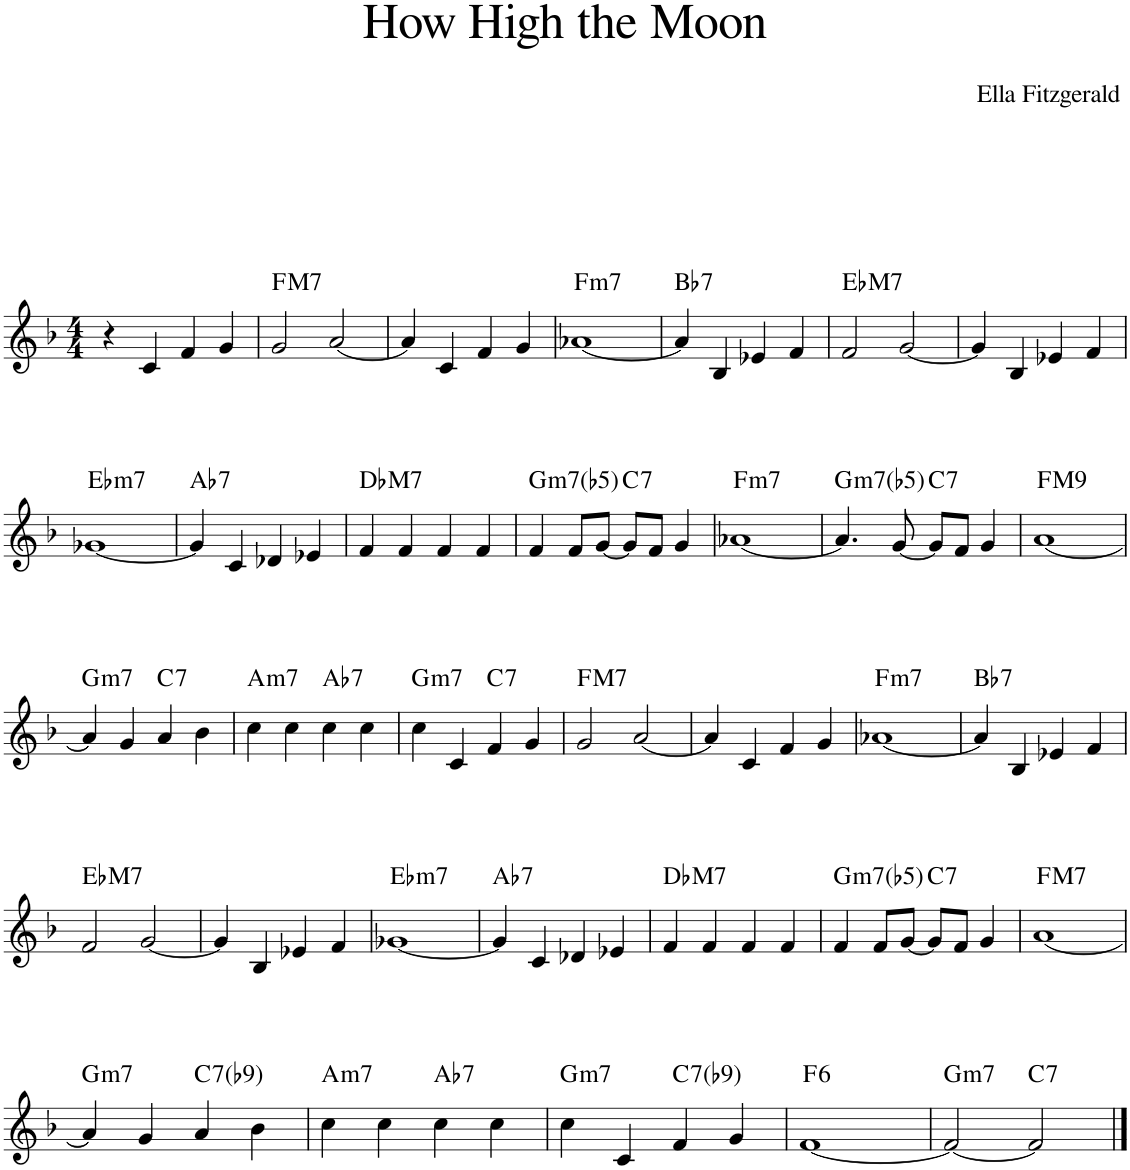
**kern	**harte
*part1	*part1
*staff1	*
*I"Piano	*
*I'Pno.	*
*clefG2	*
*k[b-]	*
*M4/4	*
=1	=1
4r	.
4c/	.
4f/	.
4g/	.
=2	=2
!	!LO:H:kt=M7
2g/	F:maj7
[2a/	.
=3	=3
4a/]	.
4c/	.
4f/	.
4g/	.
=4	=4
!	!LO:H:kt=m7
[1a-X	F:min7
=5	=5
!	!LO:H:kt=7
4a-/]	Bb:7
4B-/	.
4e-X/	.
4f/	.
=6	=6
!	!LO:H:kt=M7
2f/	Eb:maj7
[2g/	.
=7	=7
4g/]	.
4B-/	.
4e-X/	.
4f/	.
!!LO:LB:g=z
=8	=8
!	!LO:H:kt=m7
[1g-X	Eb:min7
=9	=9
!	!LO:H:kt=7
4g-/]	Ab:7
4c/	.
4d-X/	.
4e-X/	.
=10	=10
!	!LO:H:kt=M7
4f/	Db:maj7
4f/	.
4f/	.
4f/	.
=11	=11
!	!LO:H:kt=m7(b5)
4f/	G:hdim7
8f/L	.
[8g/J	.
!	!LO:H:kt=7
8g/L]	C:7
8f/J	.
4g/	.
=12	=12
!	!LO:H:kt=m7
[1a-X	F:min7
=13	=13
!	!LO:H:kt=m7(b5)
4.a-/]	G:hdim7
[8g/	.
!	!LO:H:kt=7
8g/L]	C:7
8f/J	.
4g/	.
=14	=14
!	!LO:H:kt=M9
[1a	F:maj9
!!LO:LB:g=z
=15	=15
!	!LO:H:kt=m7
4a/]	G:min7
4g/	.
!	!LO:H:kt=7
4a/	C:7
4b-\	.
=16	=16
!	!LO:H:kt=m7
4cc\	A:min7
4cc\	.
!	!LO:H:kt=7
4cc\	Ab:7
4cc\	.
=17	=17
!	!LO:H:kt=m7
4cc\	G:min7
4c/	.
!	!LO:H:kt=7
4f/	C:7
4g/	.
=18	=18
!	!LO:H:kt=M7
2g/	F:maj7
[2a/	.
=19	=19
4a/]	.
4c/	.
4f/	.
4g/	.
=20	=20
!	!LO:H:kt=m7
[1a-X	F:min7
=21	=21
!	!LO:H:kt=7
4a-/]	Bb:7
4B-/	.
4e-X/	.
4f/	.
!!LO:LB:g=z
=22	=22
!	!LO:H:kt=M7
2f/	Eb:maj7
[2g/	.
=23	=23
4g/]	.
4B-/	.
4e-X/	.
4f/	.
=24	=24
!	!LO:H:kt=m7
[1g-X	Eb:min7
=25	=25
!	!LO:H:kt=7
4g-/]	Ab:7
4c/	.
4d-X/	.
4e-X/	.
=26	=26
!	!LO:H:kt=M7
4f/	Db:maj7
4f/	.
4f/	.
4f/	.
=27	=27
!	!LO:H:kt=m7(b5)
4f/	G:hdim7
8f/L	.
[8g/J	.
!	!LO:H:kt=7
8g/L]	C:7
8f/J	.
4g/	.
=28	=28
!	!LO:H:kt=M7
[1a	F:maj7
!!LO:LB:g=z
=29	=29
!	!LO:H:kt=m7
4a/]	G:min7
4g/	.
!	!LO:H:kt=7
4a/	C:7(b9)
4b-\	.
=30	=30
!	!LO:H:kt=m7
4cc\	A:min7
4cc\	.
!	!LO:H:kt=7
4cc\	Ab:7
4cc\	.
=31	=31
!	!LO:H:kt=m7
4cc\	G:min7
4c/	.
!	!LO:H:kt=7
4f/	C:7(b9)
4g/	.
=32	=32
!	!LO:H:kt=6
[1f	F:maj6
=33	=33
!	!LO:H:kt=m7
2f/_	G:min7
!	!LO:H:kt=7
2f/]	C:7
==	==
*-	*-
